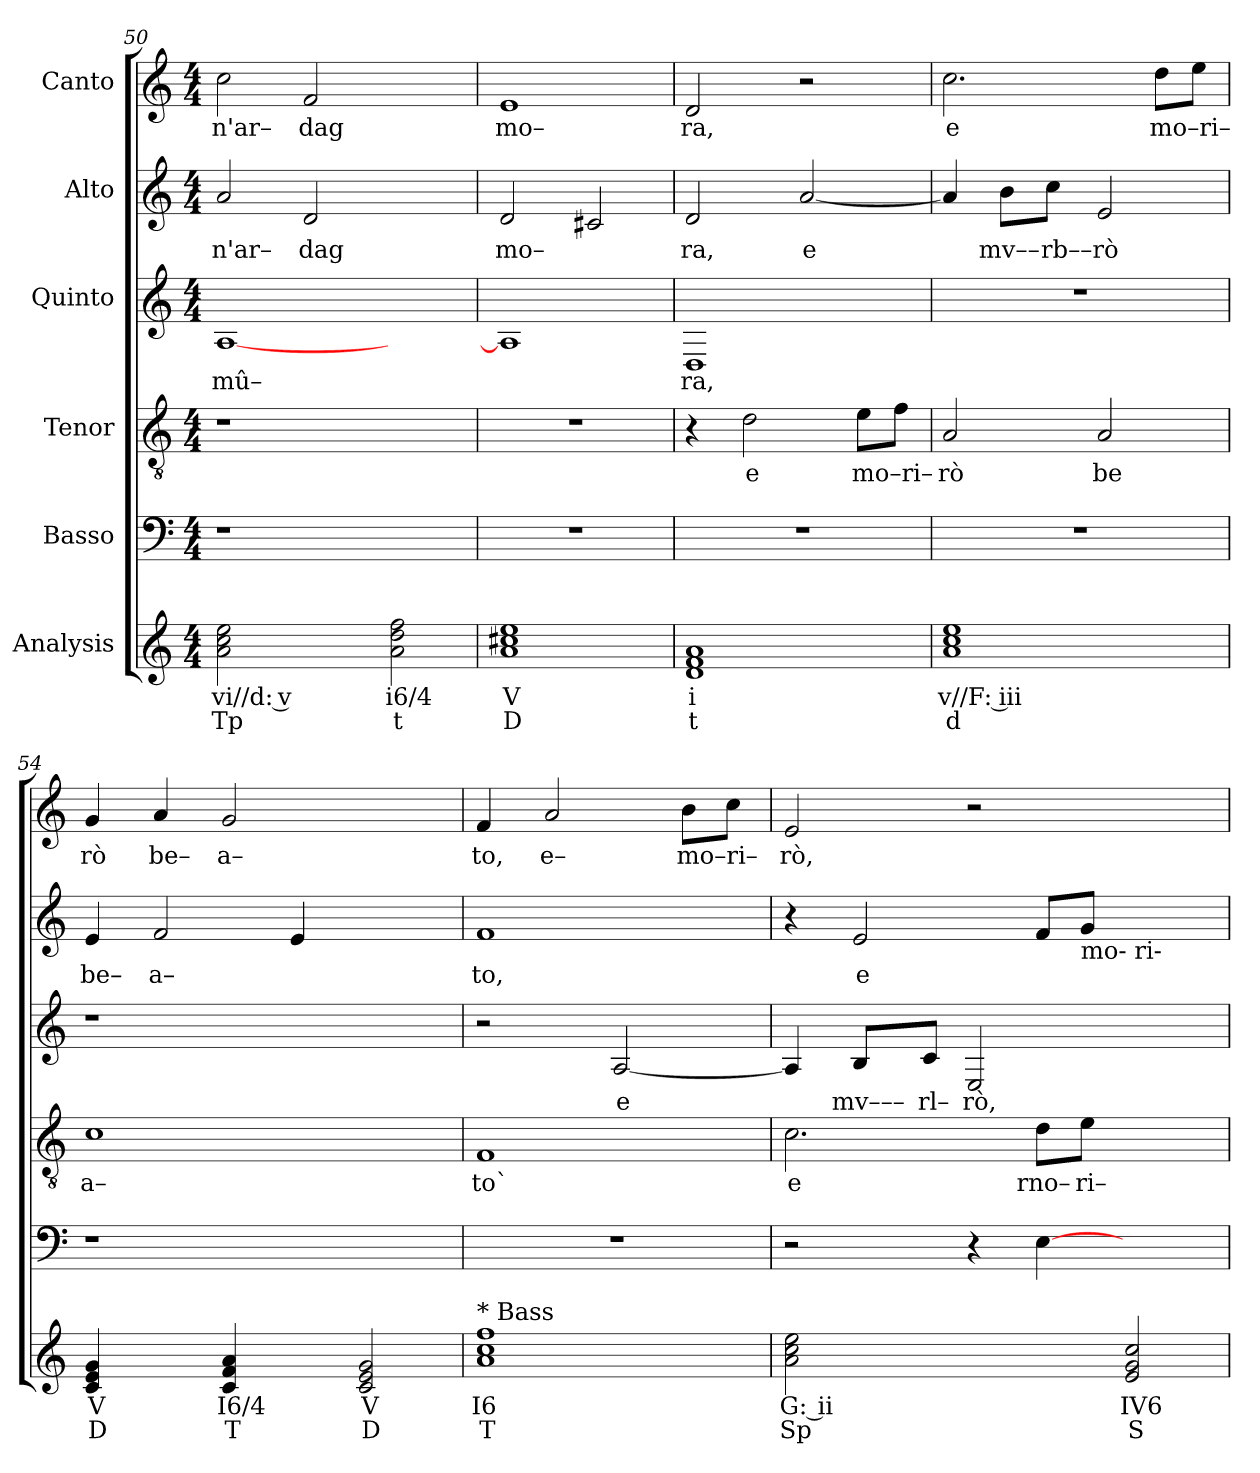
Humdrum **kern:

**kern	**text	**text	**kern	**kern	**text	**kern	**text	**kern	**text	**kern	**text
*part6	*part6	*part6	*part5	*part4	*part4	*part3	*part3	*part2	*part2	*part1	*part1
*staff6	*staff6	*staff6	*staff5	*staff4	*staff4	*staff3	*staff3	*staff2	*staff2	*staff1	*staff1
*I"Analysis	*	*	*I"Basso	*I"Tenor	*	*I"Quinto	*	*I"Alto	*	*I"Canto	*
*	*	*	*clefF4	*clefGv2	*	*clefG2	*	*clefG2	*	*clefG2	*
*k[]	*	*	*k[]	*k[]	*	*k[]	*	*k[]	*	*k[]	*
*M4/4	*	*	*M4/4	*M4/4	*	*M4/4	*	*M4/4	*	*M4/4	*
=50	=50	=50	=50	=50	=50	=50	=50	=50	=50	=50	=50
!	!	!	!	!	!	!	!LO:LY:b	!	!	!	!
!	!	!	!	!	!	!	!	!	!LO:LY:b	!	!
!	!	!	!	!	!	!	!	!	!	!	!LO:LY:b
2a 2cc 2ee	vi//d: v	Tp	1r	1r	.	[1A	mû–	2a/	n'ar–	2cc\	n'ar–
!	!	!	!	!	!	!	!	!	!LO:LY:b	!	!
!	!	!	!	!	!	!	!	!	!	!	!LO:LY:b
2ryy	.	.	.	.	.	.	.	2d/	dag	2f/	dag
2a 2dd 2ff	i6/4	t	2ryy	2ryy	.	2ryy	.	2ryy	.	2ryy	.
=51	=51	=51	=51	=51	=51	=51	=51	=51	=51	=51	=51
!	!	!	!	!	!	!	!	!	!LO:LY:b	!	!
!	!	!	!	!	!	!	!	!	!	!	!LO:LY:b
1a 1cc#X 1ee	V	D	1r	1r	.	1A]	.	2d/	mo–	1e	mo–
.	.	.	.	.	.	.	.	2c#X/	.	.	.
=52	=52	=52	=52	=52	=52	=52	=52	=52	=52	=52	=52
!	!	!	!	!	!	!	!LO:LY:b	!	!	!	!
!	!	!	!	!	!	!	!	!	!LO:LY:b	!	!
!	!	!	!	!	!	!	!	!	!	!	!LO:LY:b
1d 1f 1a	i	t	1r	4r	.	1D	ra,	2d/	ra,	2d/	ra,
!	!	!	!	!	!LO:LY:b	!	!	!	!	!	!
.	.	.	.	2d\	e	.	.	.	.	.	.
!	!	!	!	!	!	!	!	!	!LO:LY:b	!	!
.	.	.	.	.	.	.	.	[2a/	e	2r	.
!	!	!	!	!	!LO:LY:b	!	!	!	!	!	!
.	.	.	.	8e\L	mo–ri–	.	.	.	.	.	.
.	.	.	.	8f\J	.	.	.	.	.	.	.
=53	=53	=53	=53	=53	=53	=53	=53	=53	=53	=53	=53
!	!	!	!	!	!LO:LY:b	!	!	!	!	!	!
!	!	!	!	!	!	!	!	!	!	!	!LO:LY:b
1a 1cc 1ee	v//F: iii	d	1r	2A/	rò	1r	.	4a/]	.	2.cc\	e
!	!	!	!	!	!	!	!	!	!LO:LY:b	!	!
.	.	.	.	.	.	.	.	8b\L	mv––	.	.
!	!	!	!	!	!	!	!	!	!LO:LY:b	!	!
.	.	.	.	.	.	.	.	8cc\J	rb––	.	.
!	!	!	!	!	!LO:LY:b	!	!	!	!	!	!
!	!	!	!	!	!	!	!	!	!LO:LY:b	!	!
.	.	.	.	2A/	be	.	.	2e/	rò	.	.
!	!	!	!	!	!	!	!	!	!	!	!LO:LY:b
.	.	.	.	.	.	.	.	.	.	8dd\L	mo–ri–
.	.	.	.	.	.	.	.	.	.	8ee\J	.
=54	=54	=54	=54	=54	=54	=54	=54	=54	=54	=54	=54
!	!	!	!	!	!LO:LY:b	!	!	!	!	!	!
!	!	!	!	!	!	!	!	!	!LO:LY:b	!	!
!	!	!	!	!	!	!	!	!	!	!	!LO:LY:b
4c 4e 4g	V	D	1r	1c	a–	1r	.	4e/	be–	4g/	rò
!	!	!	!	!	!	!	!	!	!LO:LY:b	!	!
!	!	!	!	!	!	!	!	!	!	!	!LO:LY:b
4ryy	.	.	.	.	.	.	.	2f/	a–	4a/	be–
!	!	!	!	!	!	!	!	!	!	!	!LO:LY:b
4c 4f 4a	I6/4	T	.	.	.	.	.	.	.	2g/	a–
4ryy	.	.	.	.	.	.	.	4e/	.	.	.
2c 2e 2g	V	D	2ryy	2ryy	.	2ryy	.	2ryy	.	2ryy	.
=55	=55	=55	=55	=55	=55	=55	=55	=55	=55	=55	=55
!	!	!	!	!	!LO:LY:b	!	!	!	!	!	!
!	!	!	!	!	!	!	!	!	!LO:LY:b	!	!
!LO:TX:a:t=* Bass	!	!	!	!	!	!	!	!	!	!	!
!	!	!	!	!	!	!	!	!	!	!	!LO:LY:b
1a 1cc 1ff	I6	T	1r	1F	to`	2r	.	1f	to,	4f/	to,
!	!	!	!	!	!	!	!	!	!	!	!LO:LY:b
.	.	.	.	.	.	.	.	.	.	2a/	e–
!	!	!	!	!	!	!	!LO:LY:b	!	!	!	!
.	.	.	.	.	.	[2A/	e	.	.	.	.
!	!	!	!	!	!	!	!	!	!	!	!LO:LY:b
.	.	.	.	.	.	.	.	.	.	8b\L	mo–ri–
.	.	.	.	.	.	.	.	.	.	8cc\J	.
=56	=56	=56	=56	=56	=56	=56	=56	=56	=56	=56	=56
!	!	!	!	!	!LO:LY:b	!	!	!	!	!	!
!	!	!	!	!	!	!	!	!	!	!	!LO:LY:b
2a 2cc 2ee	G: ii	Sp	2r	2.c\	e	4A/]	.	4r	.	2e/	rò,
!	!	!	!	!	!	!	!LO:LY:b	!	!	!	!
!	!	!	!	!	!	!	!	!	!LO:LY:b	!	!
.	.	.	.	.	.	8B/L	mv–––	2e/	e	.	.
!	!	!	!	!	!	!	!LO:LY:b	!	!	!	!
.	.	.	.	.	.	8c/J	rl–	.	.	.	.
!	!	!	!	!	!	!	!LO:LY:b	!	!	!	!
2ryy	.	.	4r	.	.	2E/	rò,	.	.	2r	.
!	!	!	!	!	!LO:LY:b	!	!	!	!	!	!
.	.	.	[4E\	8d\L	rno–	.	.	8f/L	.	.	.
!	!	!	!	!	!	!	!	!LO:TX:b:t=mo- ri-	!	!	!
!	!	!	!	!	!LO:LY:b	!	!	!	!	!	!
.	.	.	.	8e\J	ri–	.	.	8g/J	.	.	.
2e 2g 2cc	IV6	S	2ryy	2ryy	.	2ryy	.	2ryy	.	2ryy	.
=	=	=	=	=	=	=	=	=	=	=	=
*-	*-	*-	*-	*-	*-	*-	*-	*-	*-	*-	*-
